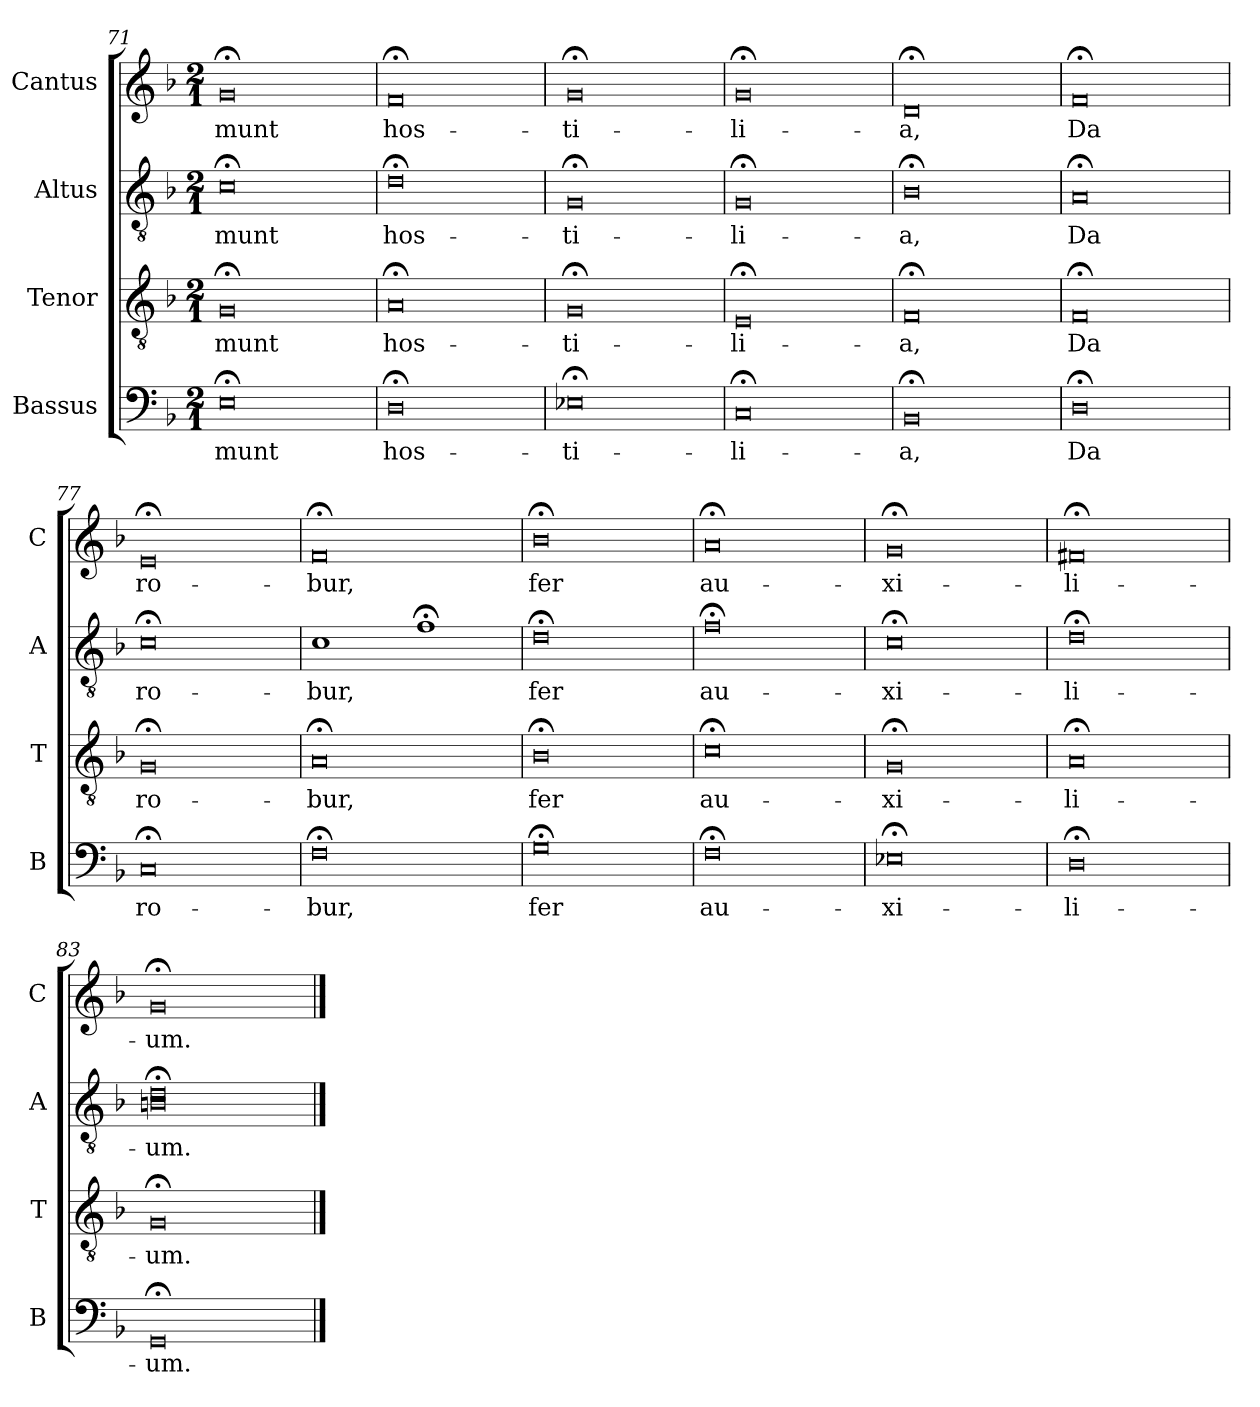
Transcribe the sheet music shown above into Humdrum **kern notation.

**kern	**text	**kern	**text	**kern	**text	**kern	**text
*part4	*part4	*part3	*part3	*part2	*part2	*part1	*part1
*staff4	*staff4	*staff3	*staff3	*staff2	*staff2	*staff1	*staff1
*I"Bassus	*	*I"Tenor	*	*I"Altus	*	*I"Cantus	*
*I'B	*	*I'T	*	*I'A	*	*I'C	*
!!LO:LB:g=z
*clefF4	*	*clefGv2	*	*clefGv2	*	*clefG2	*
*k[b-]	*	*k[b-]	*	*k[b-]	*	*k[b-]	*
*F:	*	*F:	*	*F:	*	*F:	*
*M2/1	*	*M2/1	*	*M2/1	*	*M2/1	*
=71	=71	=71	=71	=71	=71	=71	=71
0E;<	-munt	0G;<	-munt	0c;<	-munt	0g;<	-munt
=72	=72	=72	=72	=72	=72	=72	=72
0D;<	hos-	0A;<	hos-	0d;<	hos-	0f;<	hos-
=73	=73	=73	=73	=73	=73	=73	=73
0E-X;<	-ti-	0G;<	-ti-	0G;<	-ti-	0g;<	-ti-
=74	=74	=74	=74	=74	=74	=74	=74
0C;<	-li-	0E;<	-li-	0G;<	-li-	0g;<	-li-
=75	=75	=75	=75	=75	=75	=75	=75
0BB-;<	-a,	0F;<	-a,	0B-;<	-a,	0d;<	-a,
=76	=76	=76	=76	=76	=76	=76	=76
0D;<	Da	0F;<	Da	0A;<	Da	0f;<	Da
=77	=77	=77	=77	=77	=77	=77	=77
0C;<	ro-	0G;<	ro-	0c;<	ro-	0e;<	ro-
!!LO:LB:g=z
=78	=78	=78	=78	=78	=78	=78	=78
0F;<	-bur,	0A;<	-bur,	1c	-bur,	0f;<	-bur,
.	.	.	.	1f;<	.	.	.
=79	=79	=79	=79	=79	=79	=79	=79
0G;<	fer	0B-;<	fer	0d;<	fer	0b-;<	fer
=80	=80	=80	=80	=80	=80	=80	=80
0F;<	au-	0c;<	au-	0f;<	au-	0a;<	au-
=81	=81	=81	=81	=81	=81	=81	=81
0E-X;<	-xi-	0G;<	-xi-	0c;<	-xi-	0g;<	-xi-
=82	=82	=82	=82	=82	=82	=82	=82
0D;<	-li-	0A;<	-li-	0d;<	-li-	0f#X;<	-li-
=83	=83	=83	=83	=83	=83	=83	=83
0GG;<	-um.	0G;<	-um.	0Bn;< 0d;<	-um.	0g;<	-um.
==	==	==	==	==	==	==	==
*-	*-	*-	*-	*-	*-	*-	*-
